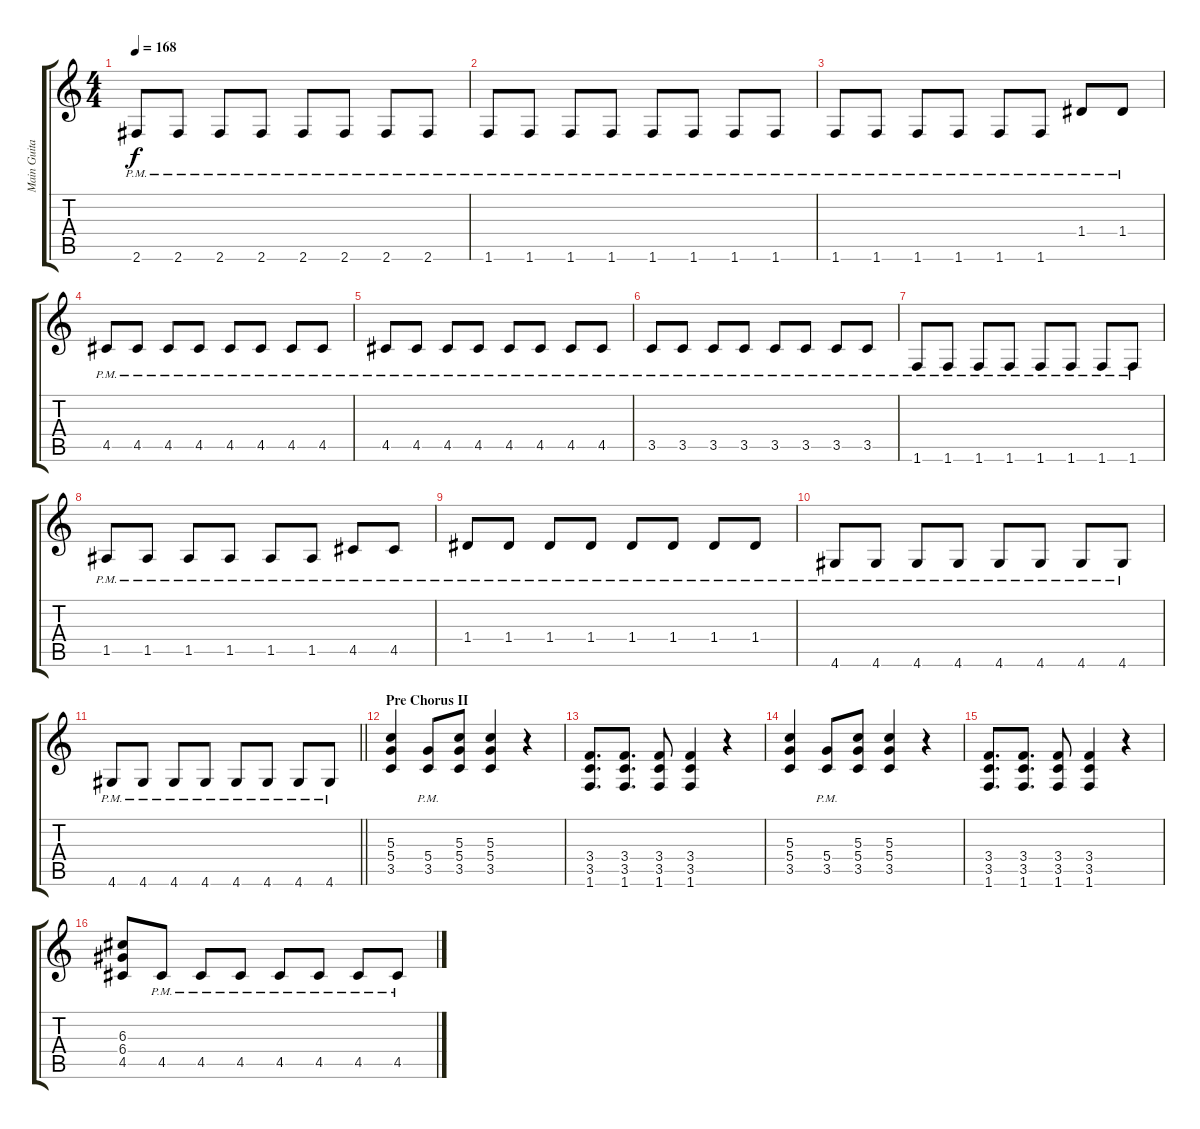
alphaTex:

\track ("Main Guitar" "Main Guita") {instrument overdrivenguitar}
\staff {score tabs}
\tuning (E4 B3 G3 D3 A2 E2) {hide}
\ts (4 4)
\tempo 168
\clef g2
\ks c
2.6{pm}.8{dy f} 2.6{pm}.8 2.6{pm}.8 2.6{pm}.8 2.6{pm}.8 2.6{pm}.8 2.6{pm}.8 2.6{pm}.8 |
1.6{pm}.8 1.6{pm}.8 1.6{pm}.8 1.6{pm}.8 1.6{pm}.8 1.6{pm}.8 1.6{pm}.8 1.6{pm}.8 |
1.6{pm}.8 1.6{pm}.8 1.6{pm}.8 1.6{pm}.8 1.6{pm}.8 1.6{pm}.8 1.4{pm}.8 1.4{pm}.8 |
4.5{pm}.8 4.5{pm}.8 4.5{pm}.8 4.5{pm}.8 4.5{pm}.8 4.5{pm}.8 4.5{pm}.8 4.5{pm}.8 |
4.5{pm}.8 4.5{pm}.8 4.5{pm}.8 4.5{pm}.8 4.5{pm}.8 4.5{pm}.8 4.5{pm}.8 4.5{pm}.8 |
3.5{pm}.8 3.5{pm}.8 3.5{pm}.8 3.5{pm}.8 3.5{pm}.8 3.5{pm}.8 3.5{pm}.8 3.5{pm}.8 |
1.6{pm}.8 1.6{pm}.8 1.6{pm}.8 1.6{pm}.8 1.6{pm}.8 1.6{pm}.8 1.6{pm}.8 1.6{pm}.8 |
1.5{pm}.8 1.5{pm}.8 1.5{pm}.8 1.5{pm}.8 1.5{pm}.8 1.5{pm}.8 4.5{pm}.8 4.5{pm}.8 |
1.4{pm}.8 1.4{pm}.8 1.4{pm}.8 1.4{pm}.8 1.4{pm}.8 1.4{pm}.8 1.4{pm}.8 1.4{pm}.8 |
4.6{pm}.8 4.6{pm}.8 4.6{pm}.8 4.6{pm}.8 4.6{pm}.8 4.6{pm}.8 4.6{pm}.8 4.6{pm}.8 |
\barLineRight lightlight
4.6{pm}.8 4.6{pm}.8 4.6{pm}.8 4.6{pm}.8 4.6{pm}.8 4.6{pm}.8 4.6{pm}.8 4.6{pm}.8 |
\section ("" "Pre Chorus II")
(5.3 5.4 3.5).4 (5.4{pm} 3.5{pm}).8 (5.3 5.4 3.5).8 (5.3 5.4 3.5).4 r.4 |
(3.4 3.5 1.6).8{d} (3.4 3.5 1.6).8{d} (3.4 3.5 1.6).8 (3.4 3.5 1.6).4 r.4 |
(5.3 5.4 3.5).4 (5.4{pm} 3.5{pm}).8 (5.3 5.4 3.5).8 (5.3 5.4 3.5).4 r.4 |
(3.4 3.5 1.6).8{d} (3.4 3.5 1.6).8{d} (3.4 3.5 1.6).8 (3.4 3.5 1.6).4 r.4 |
(6.3 6.4 4.5).8 4.5{pm}.8 4.5{pm}.8 4.5{pm}.8 4.5{pm}.8 4.5{pm}.8 4.5{pm}.8 4.5{pm}.8
